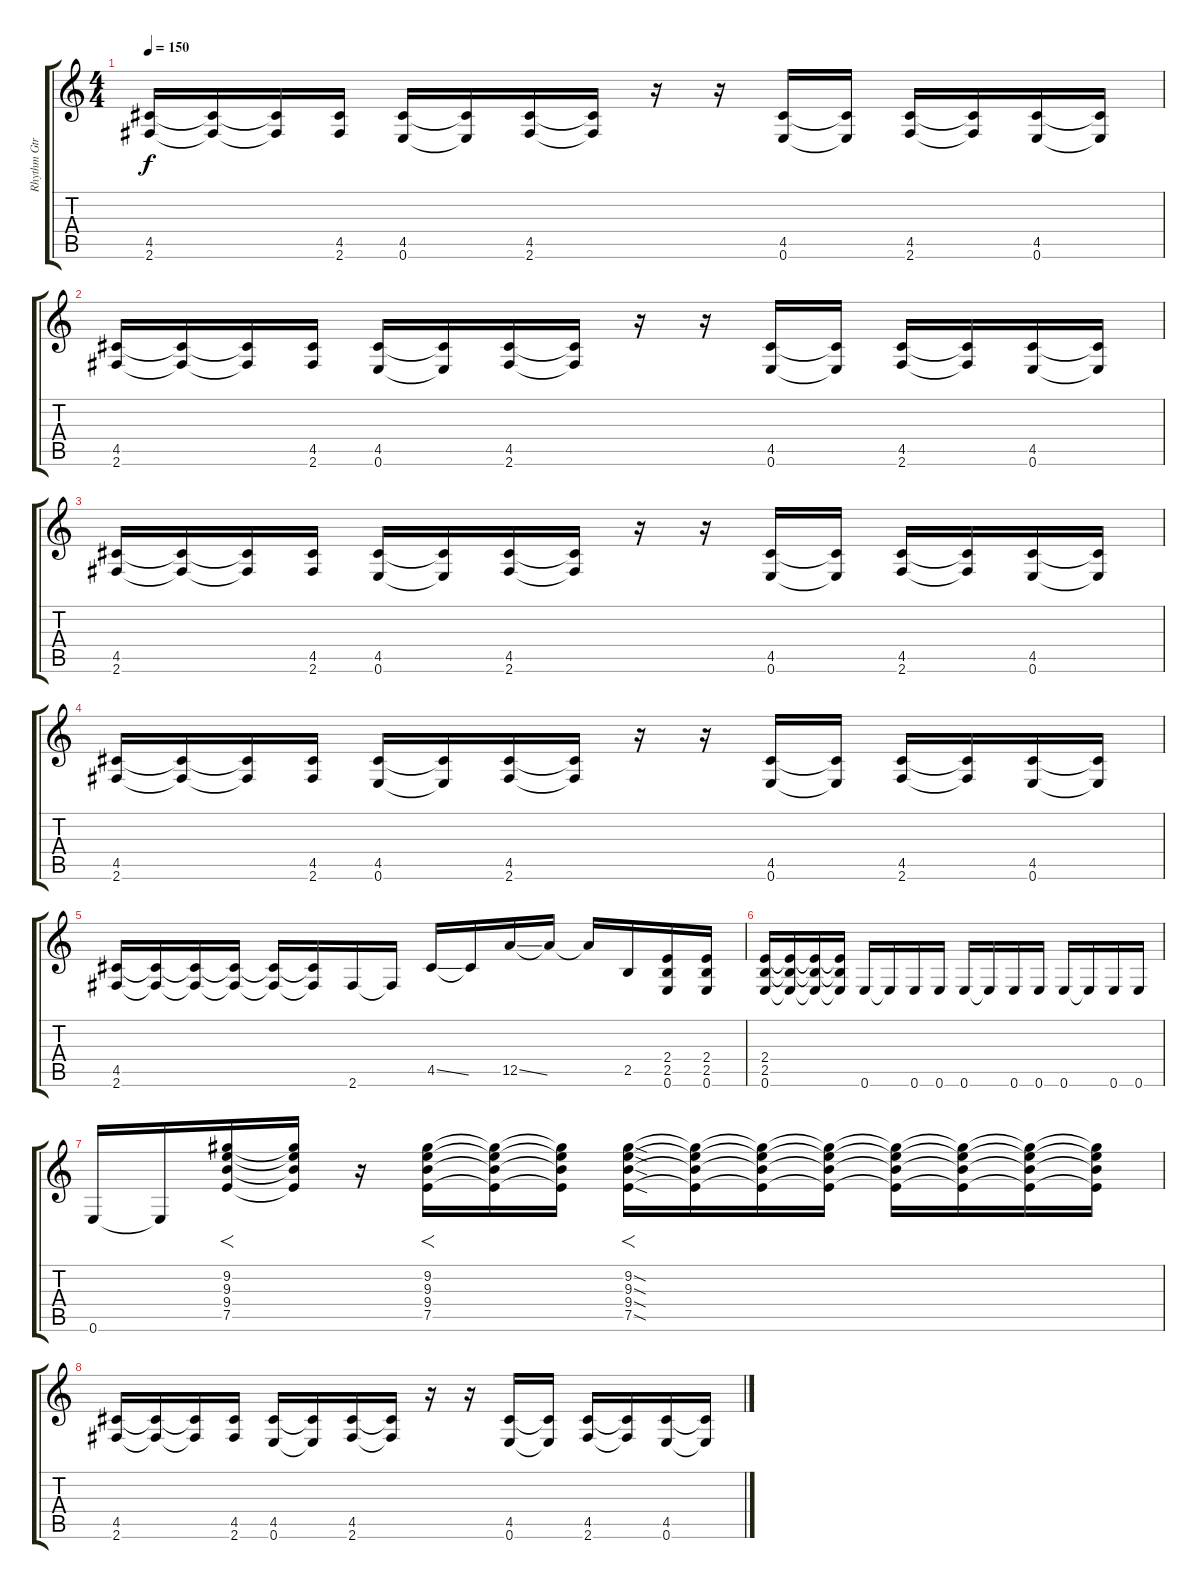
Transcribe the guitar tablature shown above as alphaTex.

\track ("Rhythm Gtr" "Rhythm Gtr") {instrument overdrivenguitar}
\staff {score tabs}
\tuning (E4 B3 G3 D3 A2 E2) {hide}
\ts (4 4)
\tempo 150
\clef g2
\ks c
(4.5 2.6).16{dy f} (4.5{t} 2.6{t}).16 (4.5{t} 2.6{t}).16 (4.5 2.6).16 (4.5 0.6).16 (4.5{t} 0.6{t}).16 (4.5 2.6).16 (4.5{t} 2.6{t}).16 r.16 r.16 (4.5 0.6).16 (4.5{t} 0.6{t}).16 (4.5 2.6).16 (4.5{t} 2.6{t}).16 (4.5 0.6).16 (4.5{t} 0.6{t}).16 |
(4.5 2.6).16 (4.5{t} 2.6{t}).16 (4.5{t} 2.6{t}).16 (4.5 2.6).16 (4.5 0.6).16 (4.5{t} 0.6{t}).16 (4.5 2.6).16 (4.5{t} 2.6{t}).16 r.16 r.16 (4.5 0.6).16 (4.5{t} 0.6{t}).16 (4.5 2.6).16 (4.5{t} 2.6{t}).16 (4.5 0.6).16 (4.5{t} 0.6{t}).16 |
(4.5 2.6).16 (4.5{t} 2.6{t}).16 (4.5{t} 2.6{t}).16 (4.5 2.6).16 (4.5 0.6).16 (4.5{t} 0.6{t}).16 (4.5 2.6).16 (4.5{t} 2.6{t}).16 r.16 r.16 (4.5 0.6).16 (4.5{t} 0.6{t}).16 (4.5 2.6).16 (4.5{t} 2.6{t}).16 (4.5 0.6).16 (4.5{t} 0.6{t}).16 |
(4.5 2.6).16 (4.5{t} 2.6{t}).16 (4.5{t} 2.6{t}).16 (4.5 2.6).16 (4.5 0.6).16 (4.5{t} 0.6{t}).16 (4.5 2.6).16 (4.5{t} 2.6{t}).16 r.16 r.16 (4.5 0.6).16 (4.5{t} 0.6{t}).16 (4.5 2.6).16 (4.5{t} 2.6{t}).16 (4.5 0.6).16 (4.5{t} 0.6{t}).16 |
(4.5 2.6).16 (4.5{t} 2.6{t}).16 (4.5{t} 2.6{t}).16 (4.5{t} 2.6{t}).16 (4.5{t} 2.6{t}).16 (4.5{t} 2.6{t}).16 2.6.16 2.6{t}.16 4.5{ss}.16 4.5{t}.16 12.5{ss}.16 12.5{t}.16 12.5{t}.16 2.5.16 (2.4 2.5 0.6).16 (2.4 2.5 0.6).16 |
(2.4 2.5 0.6).16 (2.4{t} 2.5{t} 0.6{t}).16 (2.4{t} 2.5{t} 0.6{t}).16 (2.4{t} 2.5{t} 0.6{t}).16 0.6.16 0.6{t}.16 0.6.16 0.6.16 0.6.16 0.6{t}.16 0.6.16 0.6.16 0.6.16 0.6{t}.16 0.6.16 0.6.16 |
0.6.16 0.6{t}.16 (9.2 9.3 9.4 7.5).16{f} (9.2{t} 9.3{t} 9.4{t} 7.5{t}).16 r.16 (9.2 9.3 9.4 7.5).16{f} (9.2{t} 9.3{t} 9.4{t} 7.5{t}).16 (9.2{t} 9.3{t} 9.4{t} 7.5{t}).16 (9.2{sod} 9.3{sod} 9.4{sod} 7.5{sod}).16{f} (9.2{t} 9.3{t} 9.4{t} 7.5{t}).16 (9.2{t} 9.3{t} 9.4{t} 7.5{t}).16 (9.2{t} 9.3{t} 9.4{t} 7.5{t}).16 (9.2{t} 9.3{t} 9.4{t} 7.5{t}).16 (9.2{t} 9.3{t} 9.4{t} 7.5{t}).16 (9.2{t} 9.3{t} 9.4{t} 7.5{t}).16 (9.2{t} 9.3{t} 9.4{t} 7.5{t}).16 |
(4.5 2.6).16 (4.5{t} 2.6{t}).16 (4.5{t} 2.6{t}).16 (4.5 2.6).16 (4.5 0.6).16 (4.5{t} 0.6{t}).16 (4.5 2.6).16 (4.5{t} 2.6{t}).16 r.16 r.16 (4.5 0.6).16 (4.5{t} 0.6{t}).16 (4.5 2.6).16 (4.5{t} 2.6{t}).16 (4.5 0.6).16 (4.5{t} 0.6{t}).16
